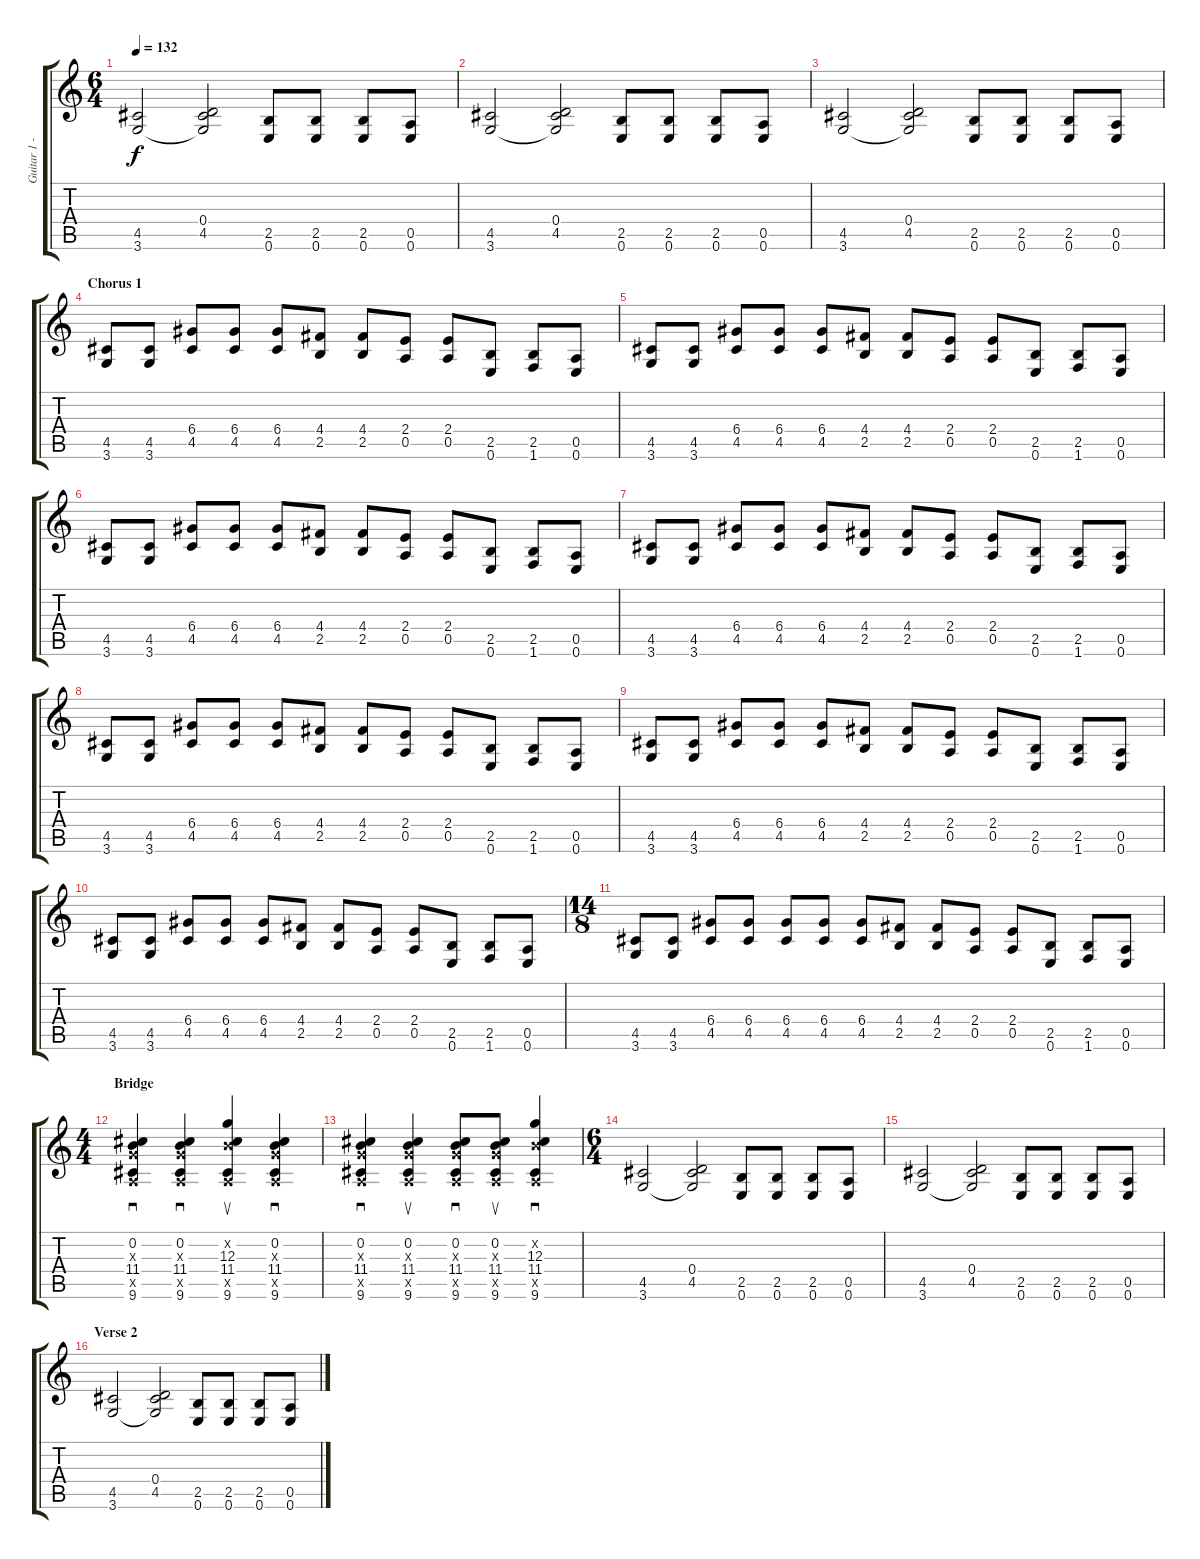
\track ("Guitar 1 - rythm" "Guitar 1 -") {instrument distortionguitar}
\staff {score tabs}
\tuning (E4 B3 G3 D3 A2 E2) {hide}
\ts (6 4)
\tempo 132
\clef g2
\ks c
(4.5 3.6).2{dy f} (0.4 4.5 3.6{t}).2 (2.5 0.6).8 (2.5 0.6).8 (2.5 0.6).8 (0.5 0.6).8 |
(4.5 3.6).2 (0.4 4.5 3.6{t}).2 (2.5 0.6).8 (2.5 0.6).8 (2.5 0.6).8 (0.5 0.6).8 |
(4.5 3.6).2 (0.4 4.5 3.6{t}).2 (2.5 0.6).8 (2.5 0.6).8 (2.5 0.6).8 (0.5 0.6).8 |
\section ("" "Chorus 1")
(4.5 3.6).8 (4.5 3.6).8 (6.4 4.5).8 (6.4 4.5).8 (6.4 4.5).8 (4.4 2.5).8 (4.4 2.5).8 (2.4 0.5).8 (2.4 0.5).8 (2.5 0.6).8 (2.5 1.6).8 (0.5 0.6).8 |
(4.5 3.6).8 (4.5 3.6).8 (6.4 4.5).8 (6.4 4.5).8 (6.4 4.5).8 (4.4 2.5).8 (4.4 2.5).8 (2.4 0.5).8 (2.4 0.5).8 (2.5 0.6).8 (2.5 1.6).8 (0.5 0.6).8 |
(4.5 3.6).8 (4.5 3.6).8 (6.4 4.5).8 (6.4 4.5).8 (6.4 4.5).8 (4.4 2.5).8 (4.4 2.5).8 (2.4 0.5).8 (2.4 0.5).8 (2.5 0.6).8 (2.5 1.6).8 (0.5 0.6).8 |
(4.5 3.6).8 (4.5 3.6).8 (6.4 4.5).8 (6.4 4.5).8 (6.4 4.5).8 (4.4 2.5).8 (4.4 2.5).8 (2.4 0.5).8 (2.4 0.5).8 (2.5 0.6).8 (2.5 1.6).8 (0.5 0.6).8 |
(4.5 3.6).8 (4.5 3.6).8 (6.4 4.5).8 (6.4 4.5).8 (6.4 4.5).8 (4.4 2.5).8 (4.4 2.5).8 (2.4 0.5).8 (2.4 0.5).8 (2.5 0.6).8 (2.5 1.6).8 (0.5 0.6).8 |
(4.5 3.6).8 (4.5 3.6).8 (6.4 4.5).8 (6.4 4.5).8 (6.4 4.5).8 (4.4 2.5).8 (4.4 2.5).8 (2.4 0.5).8 (2.4 0.5).8 (2.5 0.6).8 (2.5 1.6).8 (0.5 0.6).8 |
(4.5 3.6).8 (4.5 3.6).8 (6.4 4.5).8 (6.4 4.5).8 (6.4 4.5).8 (4.4 2.5).8 (4.4 2.5).8 (2.4 0.5).8 (2.4 0.5).8 (2.5 0.6).8 (2.5 1.6).8 (0.5 0.6).8 |
\ts (14 8)
(4.5 3.6).8 (4.5 3.6).8 (6.4 4.5).8 (6.4 4.5).8 (6.4 4.5).8 (6.4 4.5).8 (6.4 4.5).8 (4.4 2.5).8 (4.4 2.5).8 (2.4 0.5).8 (2.4 0.5).8 (2.5 0.6).8 (2.5 1.6).8 (0.5 0.6).8 |
\ts (4 4)
\section ("" "Bridge")
(0.2 0.3{x} 11.4 0.5{x} 9.6).4{sd} (0.2 0.3{x} 11.4 0.5{x} 9.6).4{sd} (0.2{x} 12.3 11.4 0.5{x} 9.6).4{su} (0.2 0.3{x} 11.4 0.5{x} 9.6).4{sd} |
(0.2 0.3{x} 11.4 0.5{x} 9.6).4{sd} (0.2 0.3{x} 11.4 0.5{x} 9.6).4{su} (0.2 0.3{x} 11.4 0.5{x} 9.6).8{sd} (0.2 0.3{x} 11.4 0.5{x} 9.6).8{su} (0.2{x} 12.3 11.4 0.5{x} 9.6).4{sd} |
\ts (6 4)
(4.5 3.6).2 (0.4 4.5 3.6{t}).2 (2.5 0.6).8 (2.5 0.6).8 (2.5 0.6).8 (0.5 0.6).8 |
(4.5 3.6).2 (0.4 4.5 3.6{t}).2 (2.5 0.6).8 (2.5 0.6).8 (2.5 0.6).8 (0.5 0.6).8 |
\section ("" "Verse 2")
(4.5 3.6).2 (0.4 4.5 3.6{t}).2 (2.5 0.6).8 (2.5 0.6).8 (2.5 0.6).8 (0.5 0.6).8
